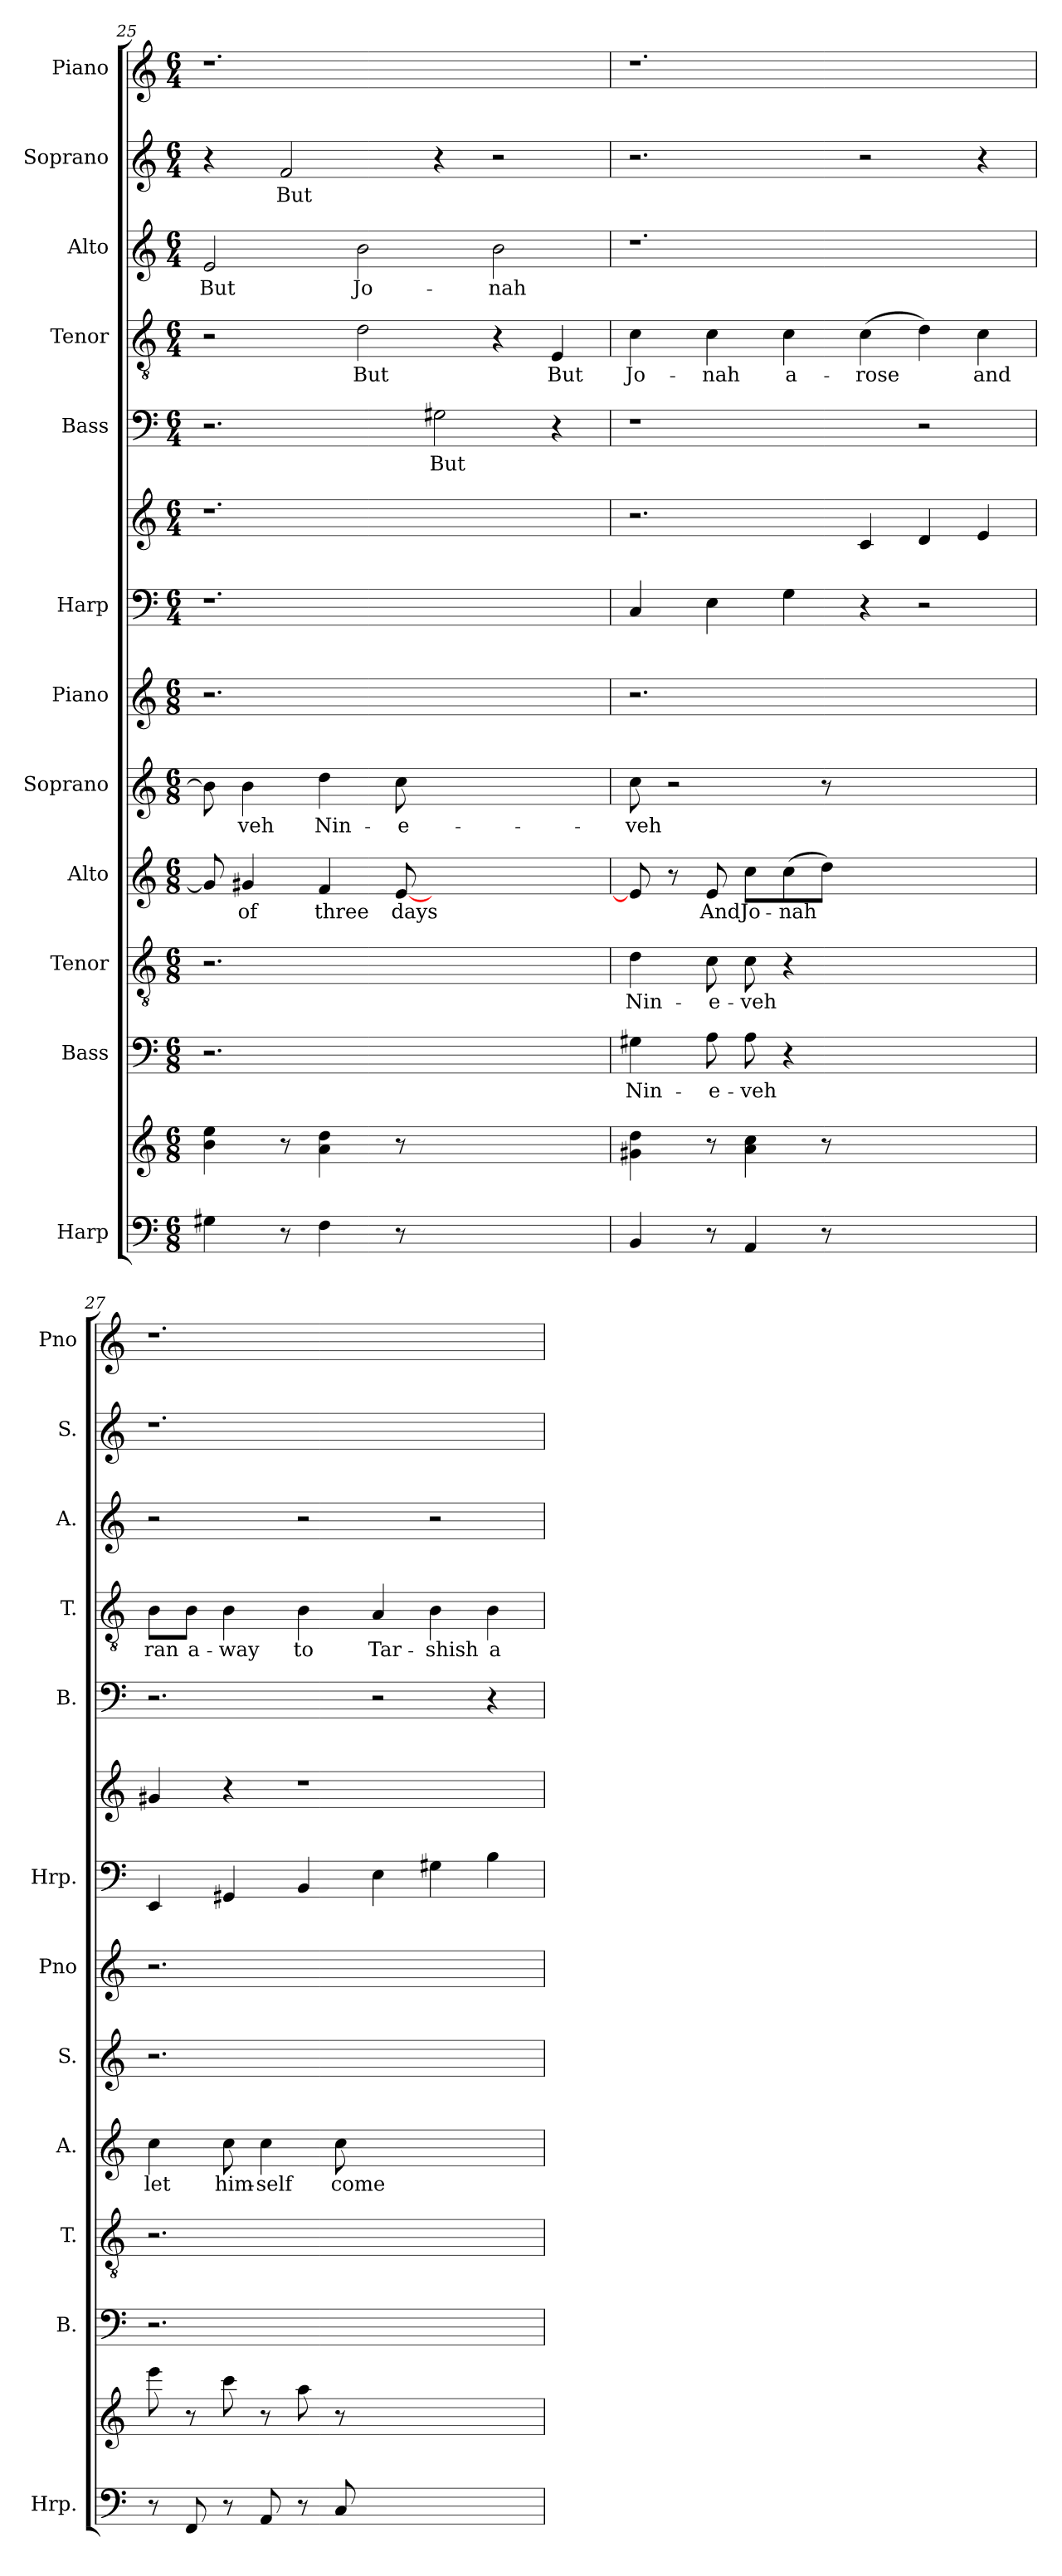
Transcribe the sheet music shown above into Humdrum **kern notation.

**kern	**kern	**kern	**text	**kern	**text	**kern	**text	**kern	**text	**kern	**kern	**kern	**kern	**text	**kern	**text	**kern	**text	**kern	**text	**kern
*part12	*part12	*part11	*part11	*part10	*part10	*part9	*part9	*part8	*part8	*part7	*part6	*part6	*part5	*part5	*part4	*part4	*part3	*part3	*part2	*part2	*part1
*staff14	*staff13	*staff12	*staff12	*staff11	*staff11	*staff10	*staff10	*staff9	*staff9	*staff8	*staff7	*staff6	*staff5	*staff5	*staff4	*staff4	*staff3	*staff3	*staff2	*staff2	*staff1
*I"Harp	*	*I"Bass	*	*I"Tenor	*	*I"Alto	*	*I"Soprano	*	*I"Piano	*I"Harp	*	*I"Bass	*	*I"Tenor	*	*I"Alto	*	*I"Soprano	*	*I"Piano
*I'Hrp.	*	*I'B.	*	*I'T.	*	*I'A.	*	*I'S.	*	*I'Pno	*I'Hrp.	*	*I'B.	*	*I'T.	*	*I'A.	*	*I'S.	*	*I'Pno
*clefF4	*clefG2	*clefF4	*	*clefGv2	*	*clefG2	*	*clefG2	*	*clefG2	*clefF4	*clefG2	*clefF4	*	*clefGv2	*	*clefG2	*	*clefG2	*	*clefG2
*k[]	*k[]	*k[]	*	*k[]	*	*k[]	*	*k[]	*	*k[]	*k[]	*k[]	*k[]	*	*k[]	*	*k[]	*	*k[]	*	*k[]
*M6/8	*M6/8	*M6/8	*	*M6/8	*	*M6/8	*	*M6/8	*	*M6/8	*M6/4	*M6/4	*M6/4	*	*M6/4	*	*M6/4	*	*M6/4	*	*M6/4
=25	=25	=25	=25	=25	=25	=25	=25	=25	=25	=25	=25	=25	=25	=25	=25	=25	=25	=25	=25	=25	=25
!	!	!	!	!	!	!	!	!	!	!	!	!	!	!	!	!	!	!LO:LY:b	!	!	!
4G#X\	4b\ 4ee\	2.r	.	2.r	.	8g#/]	.	8b\]	.	2.r	1.r	1.r	2.r	.	2r	.	2e/	But	4r	.	1.r
!	!	!	!	!	!	!	!LO:LY:b	!	!LO:LY:b	!	!	!	!	!	!	!	!	!	!	!	!
.	.	.	.	.	.	4g#X/	of	4b\	-veh	.	.	.	.	.	.	.	.	.	.	.	.
!	!	!	!	!	!	!	!	!	!	!	!	!	!	!	!	!	!	!	!	!LO:LY:b	!
8r	8r	.	.	.	.	.	.	.	.	.	.	.	.	.	.	.	.	.	2f/	But	.
!	!	!	!	!	!	!	!LO:LY:b	!	!LO:LY:b	!	!	!	!	!	!	!	!	!	!	!	!
4F\	4a\ 4dd\	.	.	.	.	4f/	three	4dd\	Nin-	.	.	.	.	.	.	.	.	.	.	.	.
!	!	!	!	!	!	!	!	!	!	!	!	!	!	!	!	!LO:LY:b	!	!LO:LY:b	!	!	!
.	.	.	.	.	.	.	.	.	.	.	.	.	.	.	2d\	But	2b\	Jo-	.	.	.
!	!	!	!	!	!	!	!LO:LY:b	!	!LO:LY:b	!	!	!	!	!	!	!	!	!	!	!	!
8r	8r	.	.	.	.	[8e/	days	8cc\	-e-	.	.	.	.	.	.	.	.	.	.	.	.
!	!	!	!	!	!	!	!	!	!	!	!	!	!	!LO:LY:b	!	!	!	!	!	!	!
2.ryy	2.ryy	2.ryy	.	2.ryy	.	2.ryy	.	2.ryy	.	2.ryy	.	.	2G#X\	But	.	.	.	.	4r	.	.
!	!	!	!	!	!	!	!	!	!	!	!	!	!	!	!	!	!	!LO:LY:b	!	!	!
.	.	.	.	.	.	.	.	.	.	.	.	.	.	.	4r	.	2b\	-nah	2r	.	.
!	!	!	!	!	!	!	!	!	!	!	!	!	!	!	!	!LO:LY:b	!	!	!	!	!
.	.	.	.	.	.	.	.	.	.	.	.	.	4r	.	4E/	But	.	.	.	.	.
=26	=26	=26	=26	=26	=26	=26	=26	=26	=26	=26	=26	=26	=26	=26	=26	=26	=26	=26	=26	=26	=26
*	*	*	*	*	*	*	*	*	*	*	*	*	*	*	*	*	*	*	*	*	*MM144
!	!	!	!LO:LY:b	!	!LO:LY:b	!	!	!	!LO:LY:b	!	!	!	!	!	!	!LO:LY:b	!	!	!	!	!
4BB/	4g#X\ 4dd\	4G#X\	Nin-	4d\	Nin-	8e/]	.	8cc\	-veh	2.r	4C/	2.r	1r	.	4c\	Jo-	1.r	.	2.r	.	1.r
.	.	.	.	.	.	8r	.	2r	.	.	.	.	.	.	.	.	.	.	.	.	.
!	!	!	!LO:LY:b	!	!LO:LY:b	!	!LO:LY:b	!	!	!	!	!	!	!	!	!LO:LY:b	!	!	!	!	!
8r	8r	8A\	-e-	8c\	-e-	8e/	And	.	.	.	4E\	.	.	.	4c\	-nah	.	.	.	.	.
!	!	!	!LO:LY:b	!	!LO:LY:b	!	!LO:LY:b	!	!	!	!	!	!	!	!	!	!	!	!	!	!
4AA/	4a\ 4cc\	8A\	-veh	8c\	-veh	8cc\L	Jo-	.	.	.	.	.	.	.	.	.	.	.	.	.	.
!	!	!	!	!	!	!	!LO:LY:b	!	!	!	!	!	!	!	!	!LO:LY:b	!	!	!	!	!
.	.	4r	.	4r	.	(>8cc\	-nah	.	.	.	4G\	.	.	.	4c\	a-	.	.	.	.	.
8r	8r	.	.	.	.	8dd\J)	.	8r	.	.	.	.	.	.	.	.	.	.	.	.	.
!	!	!	!	!	!	!	!	!	!	!	!	!	!	!	!	!LO:LY:b	!	!	!	!	!
2.ryy	2.ryy	2.ryy	.	2.ryy	.	2.ryy	.	2.ryy	.	2.ryy	4r	4c/	.	.	(>4c\	-rose	.	.	2r	.	.
.	.	.	.	.	.	.	.	.	.	.	2r	4d/	2r	.	4d\)	.	.	.	.	.	.
!	!	!	!	!	!	!	!	!	!	!	!	!	!	!	!	!LO:LY:b	!	!	!	!	!
.	.	.	.	.	.	.	.	.	.	.	.	4e/	.	.	4c\	and	.	.	4r	.	.
!!LO:LB:g=z
=27	=27	=27	=27	=27	=27	=27	=27	=27	=27	=27	=27	=27	=27	=27	=27	=27	=27	=27	=27	=27	=27
!	!	!	!	!	!	!	!LO:LY:b	!	!	!	!	!	!	!	!	!LO:LY:b	!	!	!	!	!
8r	8eee\	2.r	.	2.r	.	4cc\	let	2.r	.	2.r	4EE/	4g#X/	2.r	.	8B\L	ran	2r	.	1.r	.	1.r
!	!	!	!	!	!	!	!	!	!	!	!	!	!	!	!	!LO:LY:b	!	!	!	!	!
8FF/	8r	.	.	.	.	.	.	.	.	.	.	.	.	.	8B\J	a-	.	.	.	.	.
!	!	!	!	!	!	!	!LO:LY:b	!	!	!	!	!	!	!	!	!LO:LY:b	!	!	!	!	!
8r	8ccc\	.	.	.	.	8cc\	him-	.	.	.	4GG#X/	4r	.	.	4B\	-way	.	.	.	.	.
!	!	!	!	!	!	!	!LO:LY:b	!	!	!	!	!	!	!	!	!	!	!	!	!	!
8AA/	8r	.	.	.	.	4cc\	-self	.	.	.	.	.	.	.	.	.	.	.	.	.	.
!	!	!	!	!	!	!	!	!	!	!	!	!	!	!	!	!LO:LY:b	!	!	!	!	!
8r	8aa\	.	.	.	.	.	.	.	.	.	4BB/	1r	.	.	4B\	to	2r	.	.	.	.
!	!	!	!	!	!	!	!LO:LY:b	!	!	!	!	!	!	!	!	!	!	!	!	!	!
8C/	8r	.	.	.	.	8cc\	come	.	.	.	.	.	.	.	.	.	.	.	.	.	.
!	!	!	!	!	!	!	!	!	!	!	!	!	!	!	!	!LO:LY:b	!	!	!	!	!
2.ryy	2.ryy	2.ryy	.	2.ryy	.	2.ryy	.	2.ryy	.	2.ryy	4E\	.	2r	.	4A/	Tar-	.	.	.	.	.
!	!	!	!	!	!	!	!	!	!	!	!	!	!	!	!	!LO:LY:b	!	!	!	!	!
.	.	.	.	.	.	.	.	.	.	.	4G#X\	.	.	.	4B\	-shish	2r	.	.	.	.
!	!	!	!	!	!	!	!	!	!	!	!	!	!	!	!	!LO:LY:b	!	!	!	!	!
.	.	.	.	.	.	.	.	.	.	.	4B\	.	4r	.	4B\	a-	.	.	.	.	.
=	=	=	=	=	=	=	=	=	=	=	=	=	=	=	=	=	=	=	=	=	=
*-	*-	*-	*-	*-	*-	*-	*-	*-	*-	*-	*-	*-	*-	*-	*-	*-	*-	*-	*-	*-	*-
